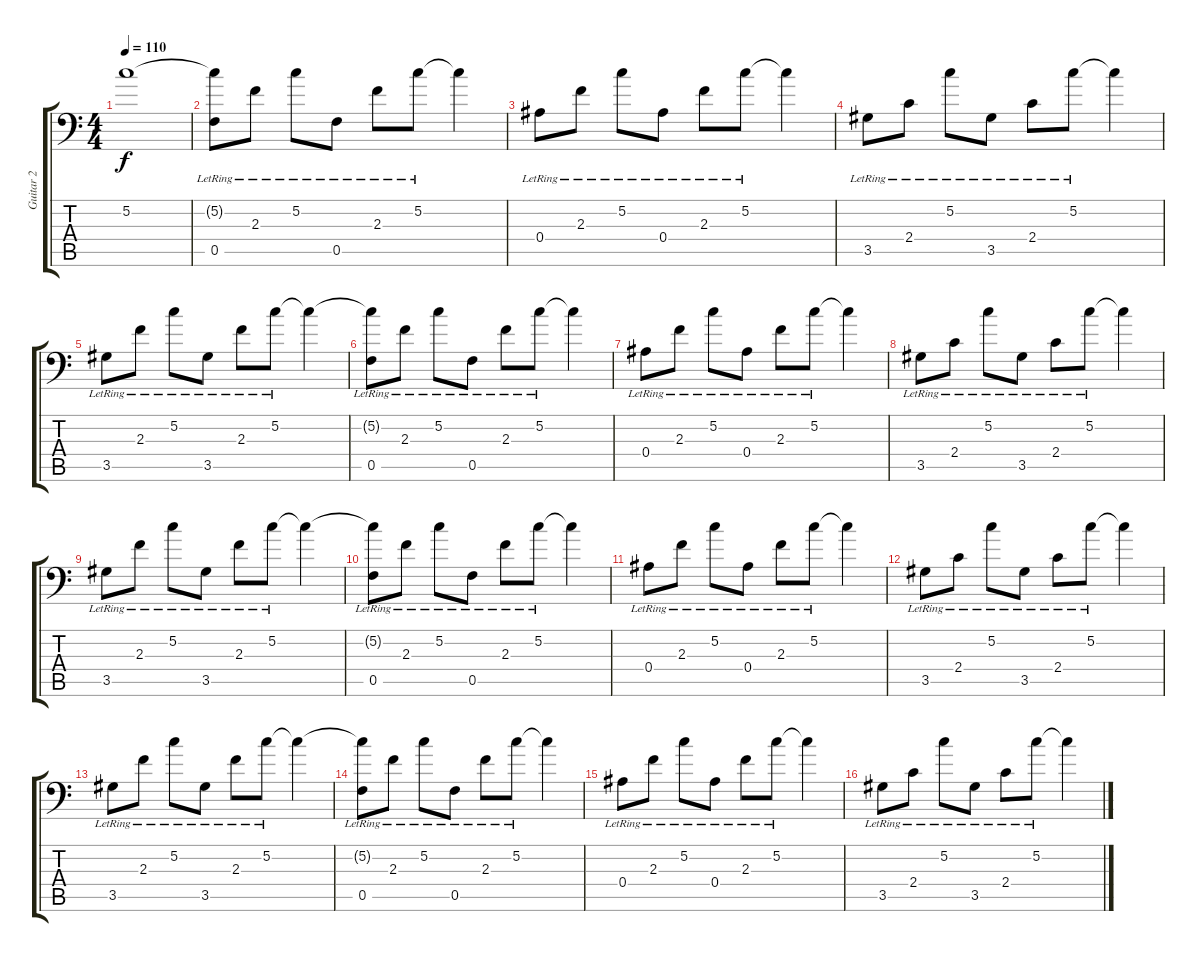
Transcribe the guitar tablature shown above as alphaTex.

\track ("Guitar 2" "Guitar 2") {instrument acousticguitarsteel}
\staff {score tabs}
\tuning (C4 G3 Eb3 Bb2 F2 Bb1) {hide}
\ts (4 4)
\tempo 110
\clef f4
\ks c
5.2{t}.1{dy f} |
(5.2{t} 0.5{lr}).8 2.3{lr}.8 5.2{lr}.8 0.5{lr}.8 2.3{lr}.8 5.2{lr}.8 5.2{t}.4 |
0.4{lr}.8 2.3{lr}.8 5.2{lr}.8 0.4{lr}.8 2.3{lr}.8 5.2{lr}.8 5.2{t}.4 |
3.5{lr}.8 2.4{lr}.8 5.2{lr}.8 3.5{lr}.8 2.4{lr}.8 5.2{lr}.8 5.2{t}.4 |
3.5{lr}.8 2.3{lr}.8 5.2{lr}.8 3.5{lr}.8 2.3{lr}.8 5.2{lr}.8 5.2{t}.4 |
(5.2{t} 0.5{lr}).8 2.3{lr}.8 5.2{lr}.8 0.5{lr}.8 2.3{lr}.8 5.2{lr}.8 5.2{t}.4 |
0.4{lr}.8 2.3{lr}.8 5.2{lr}.8 0.4{lr}.8 2.3{lr}.8 5.2{lr}.8 5.2{t}.4 |
3.5{lr}.8 2.4{lr}.8 5.2{lr}.8 3.5{lr}.8 2.4{lr}.8 5.2{lr}.8 5.2{t}.4 |
3.5{lr}.8 2.3{lr}.8 5.2{lr}.8 3.5{lr}.8 2.3{lr}.8 5.2{lr}.8 5.2{t}.4 |
(5.2{t} 0.5{lr}).8 2.3{lr}.8 5.2{lr}.8 0.5{lr}.8 2.3{lr}.8 5.2{lr}.8 5.2{t}.4 |
0.4{lr}.8 2.3{lr}.8 5.2{lr}.8 0.4{lr}.8 2.3{lr}.8 5.2{lr}.8 5.2{t}.4 |
3.5{lr}.8 2.4{lr}.8 5.2{lr}.8 3.5{lr}.8 2.4{lr}.8 5.2{lr}.8 5.2{t}.4 |
3.5{lr}.8 2.3{lr}.8 5.2{lr}.8 3.5{lr}.8 2.3{lr}.8 5.2{lr}.8 5.2{t}.4 |
(5.2{t} 0.5{lr}).8 2.3{lr}.8 5.2{lr}.8 0.5{lr}.8 2.3{lr}.8 5.2{lr}.8 5.2{t}.4 |
0.4{lr}.8 2.3{lr}.8 5.2{lr}.8 0.4{lr}.8 2.3{lr}.8 5.2{lr}.8 5.2{t}.4 |
3.5{lr}.8 2.4{lr}.8 5.2{lr}.8 3.5{lr}.8 2.4{lr}.8 5.2{lr}.8 5.2{t}.4
